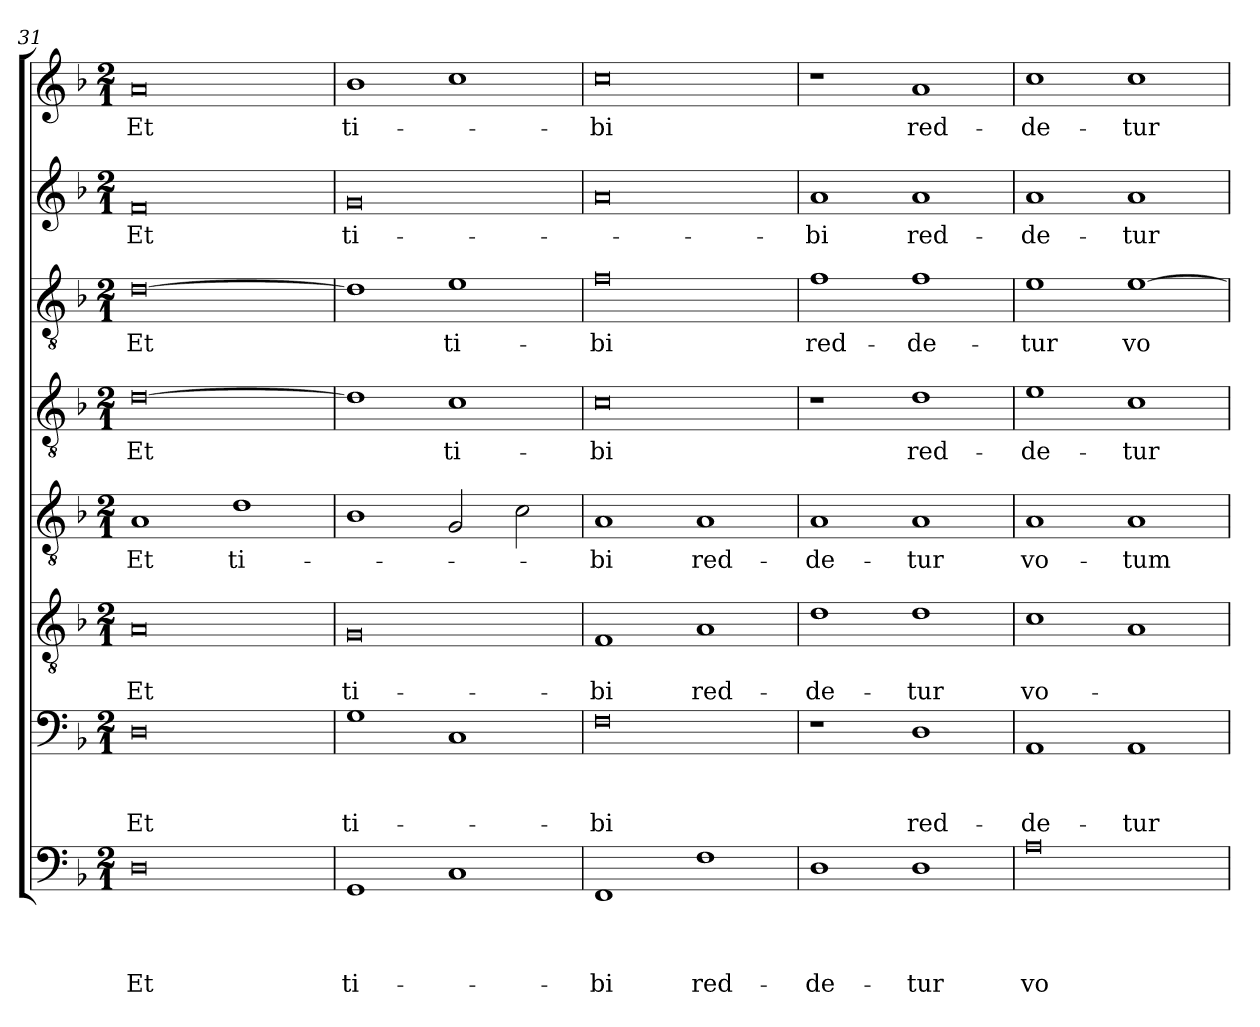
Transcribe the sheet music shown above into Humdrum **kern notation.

**kern	**text	**text	**text	**text	**kern	**text	**text	**text	**kern	**text	**text	**kern	**text	**kern	**text	**kern	**text	**kern	**text	**kern	**text
*part8	*part8	*part8	*part8	*part8	*part7	*part7	*part7	*part7	*part6	*part6	*part6	*part5	*part5	*part4	*part4	*part3	*part3	*part2	*part2	*part1	*part1
*staff8	*staff8	*staff8	*staff8	*staff8	*staff7	*staff7	*staff7	*staff7	*staff6	*staff6	*staff6	*staff5	*staff5	*staff4	*staff4	*staff3	*staff3	*staff2	*staff2	*staff1	*staff1
!!LO:LB:g=z
*clefF4	*	*	*	*	*clefF4	*	*	*	*clefGv2	*	*	*clefGv2	*	*clefGv2	*	*clefGv2	*	*clefG2	*	*clefG2	*
*k[b-]	*	*	*	*	*k[b-]	*	*	*	*k[b-]	*	*	*k[b-]	*	*k[b-]	*	*k[b-]	*	*k[b-]	*	*k[b-]	*
*F:	*	*	*	*	*F:	*	*	*	*F:	*	*	*F:	*	*F:	*	*F:	*	*F:	*	*F:	*
*M2/1	*	*	*	*	*M2/1	*	*	*	*M2/1	*	*	*M2/1	*	*M2/1	*	*M2/1	*	*M2/1	*	*M2/1	*
=31	=31	=31	=31	=31	=31	=31	=31	=31	=31	=31	=31	=31	=31	=31	=31	=31	=31	=31	=31	=31	=31
!	!	!	!	!LO:LY:b	!	!	!	!LO:LY:b	!	!	!LO:LY:b	!	!LO:LY:b	!	!LO:LY:b	!	!LO:LY:b	!	!LO:LY:b	!	!LO:LY:b
0D	.	.	.	Et	0D	.	.	Et	0A	.	Et	1A	Et	[0d	Et	[0d	Et	0f	Et	0a	Et
!	!	!	!	!	!	!	!	!	!	!	!	!	!LO:LY:b	!	!	!	!	!	!	!	!
.	.	.	.	.	.	.	.	.	.	.	.	1d	ti-	.	.	.	.	.	.	.	.
=32	=32	=32	=32	=32	=32	=32	=32	=32	=32	=32	=32	=32	=32	=32	=32	=32	=32	=32	=32	=32	=32
!	!	!	!	!LO:LY:b	!	!	!	!LO:LY:b	!	!	!LO:LY:b	!	!	!	!	!	!	!	!LO:LY:b	!	!LO:LY:b
1GG	.	.	.	ti-	1G	.	.	ti-	0G	.	ti-	1B-	.	1d]	.	1d]	.	0g	ti-	1b-	ti-
!	!	!	!	!	!	!	!	!	!	!	!	!	!	!	!LO:LY:b	!	!LO:LY:b	!	!	!	!
1C	.	.	.	.	1C	.	.	.	.	.	.	2G/	.	1c	ti-	1e	ti-	.	.	1cc	.
.	.	.	.	.	.	.	.	.	.	.	.	2c\	.	.	.	.	.	.	.	.	.
=33	=33	=33	=33	=33	=33	=33	=33	=33	=33	=33	=33	=33	=33	=33	=33	=33	=33	=33	=33	=33	=33
!	!	!	!	!LO:LY:b	!	!	!	!LO:LY:b	!	!	!LO:LY:b	!	!LO:LY:b	!	!LO:LY:b	!	!LO:LY:b	!	!	!	!LO:LY:b
1FF	.	.	.	-bi	0F	.	.	-bi	1F	.	-bi	1A	-bi	0c	-bi	0f	-bi	0a	.	0cc	-bi
!	!	!	!	!LO:LY:b	!	!	!	!	!	!	!LO:LY:b	!	!LO:LY:b	!	!	!	!	!	!	!	!
1F	.	.	.	red-	.	.	.	.	1A	.	red-	1A	red-	.	.	.	.	.	.	.	.
=34	=34	=34	=34	=34	=34	=34	=34	=34	=34	=34	=34	=34	=34	=34	=34	=34	=34	=34	=34	=34	=34
!	!	!	!	!LO:LY:b	!	!	!	!	!	!	!LO:LY:b	!	!LO:LY:b	!	!	!	!LO:LY:b	!	!LO:LY:b	!	!
1D	.	.	.	-de-	1r	.	.	.	1d	.	-de-	1A	-de-	1r	.	1f	red-	1a	-bi	1r	.
!	!	!	!	!LO:LY:b	!	!	!	!LO:LY:b	!	!	!LO:LY:b	!	!LO:LY:b	!	!LO:LY:b	!	!LO:LY:b	!	!LO:LY:b	!	!LO:LY:b
1D	.	.	.	-tur	1D	.	.	red-	1d	.	-tur	1A	-tur	1d	red-	1f	-de-	1a	red-	1a	red-
=35	=35	=35	=35	=35	=35	=35	=35	=35	=35	=35	=35	=35	=35	=35	=35	=35	=35	=35	=35	=35	=35
!	!	!	!	!LO:LY:b	!	!	!	!LO:LY:b	!	!	!LO:LY:b	!	!LO:LY:b	!	!LO:LY:b	!	!LO:LY:b	!	!LO:LY:b	!	!LO:LY:b
0A	.	.	.	vo-	1AA	.	.	-de-	1c	.	vo-	1A	vo-	1e	-de-	1e	-tur	1a	-de-	1cc	-de-
!	!	!	!	!	!	!	!	!LO:LY:b	!	!	!	!	!LO:LY:b	!	!LO:LY:b	!	!LO:LY:b	!	!LO:LY:b	!	!LO:LY:b
.	.	.	.	.	1AA	.	.	-tur	1A	.	.	1A	-tum	1c	-tur	[1e	vo-	1a	-tur	1cc	-tur
=	=	=	=	=	=	=	=	=	=	=	=	=	=	=	=	=	=	=	=	=	=
*-	*-	*-	*-	*-	*-	*-	*-	*-	*-	*-	*-	*-	*-	*-	*-	*-	*-	*-	*-	*-	*-
